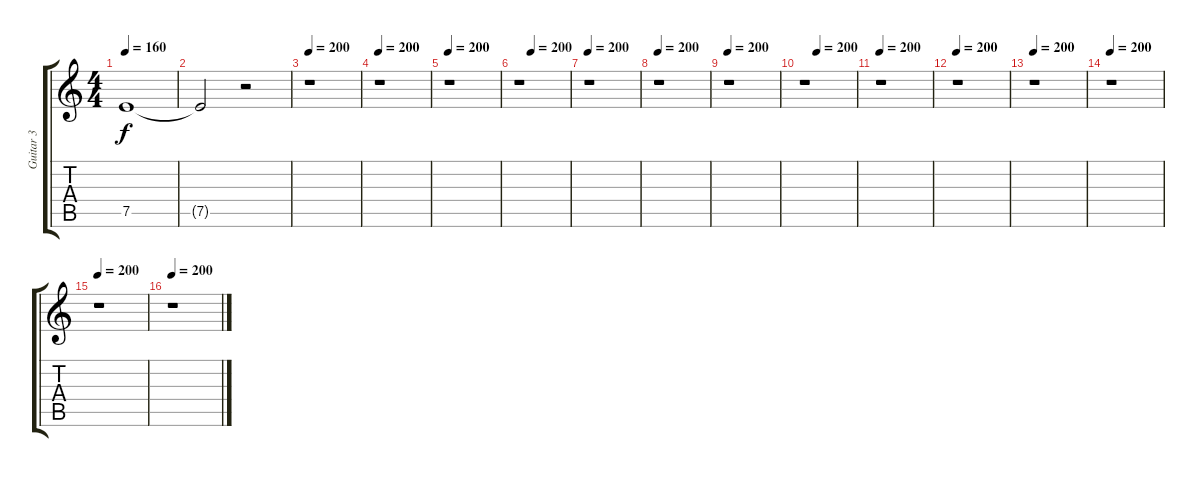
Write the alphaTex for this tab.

\track ("Guitar 3" "Guitar 3") {instrument distortionguitar}
\staff {score tabs}
\tuning (E4 B3 G3 D3 A2 E2) {hide}
\ts (4 4)
\tempo 160
\clef g2
\ks c
7.5{t}.1{dy f} |
7.5{t}.2 r.2 |
\tempo 200
r.1 |
\tempo 200
r.1 |
\tempo 200
r.1 |
\tempo (200 0.25)
r.1 |
\tempo 200
r.1 |
\tempo 200
r.1 |
\tempo 200
r.1 |
\tempo (200 0.25)
r.1 |
\tempo 200
r.1 |
\tempo 200
r.1 |
\tempo 200
r.1 |
\tempo 200
r.1 |
\tempo 200
r.1 |
\tempo 200
r.1
